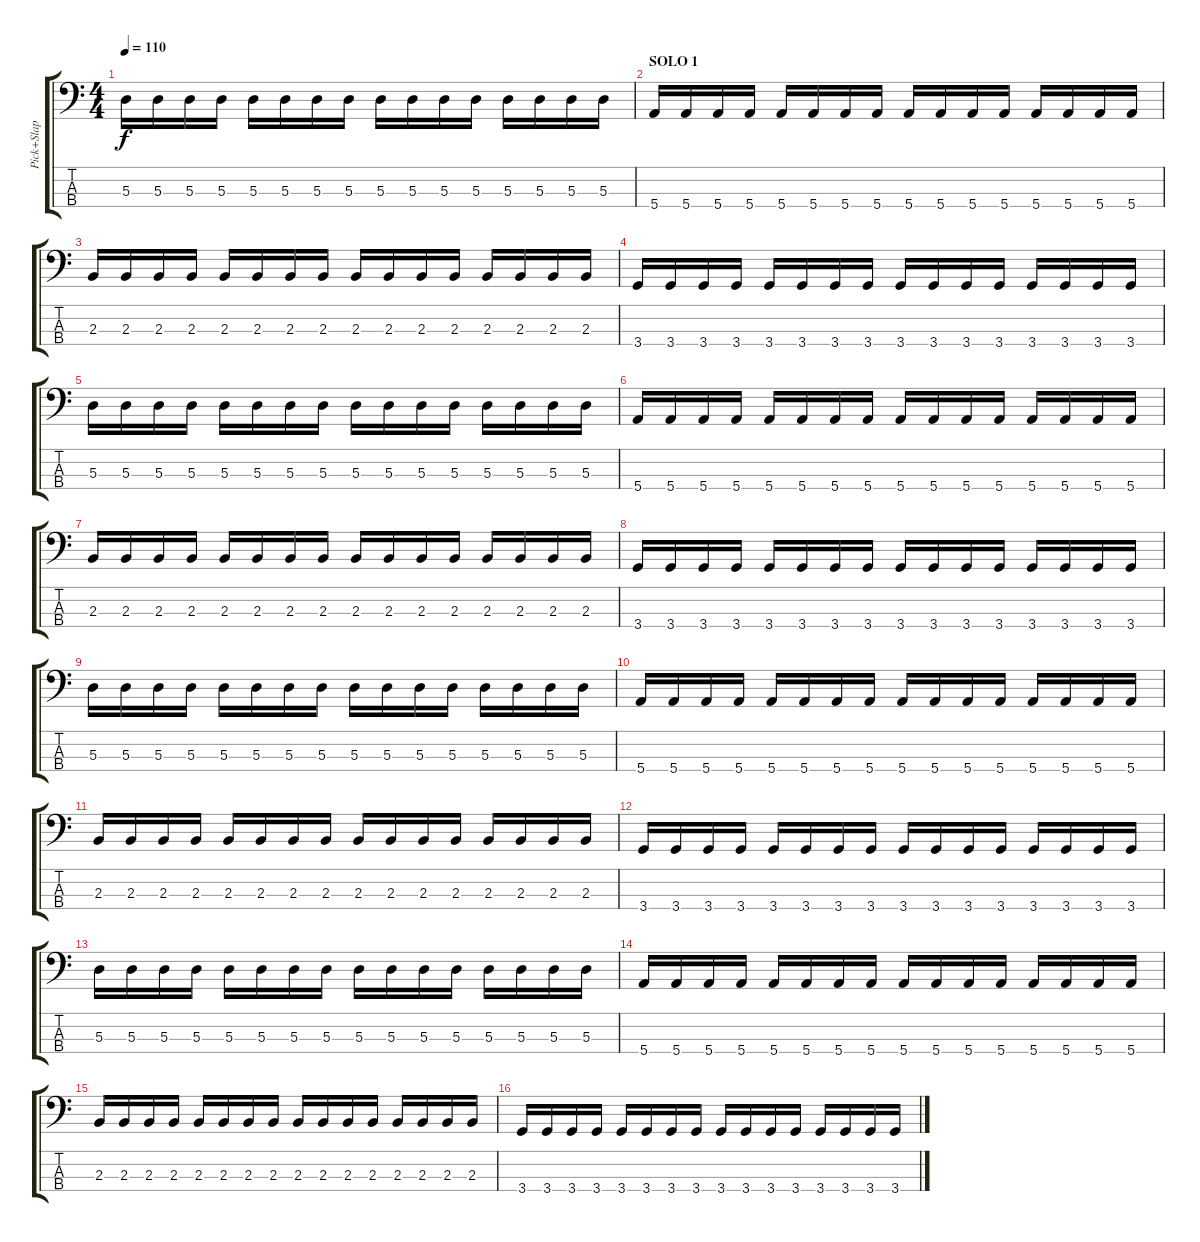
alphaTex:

\track ("Pick+Slap Bass" "Pick+Slap ") {instrument electricbasspick}
\staff {score tabs}
\tuning (G2 D2 A1 E1) {hide}
\ts (4 4)
\tempo 110
\clef f4
\ks c
5.3.16{dy f} 5.3.16 5.3.16 5.3.16 5.3.16 5.3.16 5.3.16 5.3.16 5.3.16 5.3.16 5.3.16 5.3.16 5.3.16 5.3.16 5.3.16 5.3.16 |
\section ("" "SOLO 1")
5.4.16 5.4.16 5.4.16 5.4.16 5.4.16 5.4.16 5.4.16 5.4.16 5.4.16 5.4.16 5.4.16 5.4.16 5.4.16 5.4.16 5.4.16 5.4.16 |
2.3.16 2.3.16 2.3.16 2.3.16 2.3.16 2.3.16 2.3.16 2.3.16 2.3.16 2.3.16 2.3.16 2.3.16 2.3.16 2.3.16 2.3.16 2.3.16 |
3.4.16 3.4.16 3.4.16 3.4.16 3.4.16 3.4.16 3.4.16 3.4.16 3.4.16 3.4.16 3.4.16 3.4.16 3.4.16 3.4.16 3.4.16 3.4.16 |
5.3.16 5.3.16 5.3.16 5.3.16 5.3.16 5.3.16 5.3.16 5.3.16 5.3.16 5.3.16 5.3.16 5.3.16 5.3.16 5.3.16 5.3.16 5.3.16 |
5.4.16 5.4.16 5.4.16 5.4.16 5.4.16 5.4.16 5.4.16 5.4.16 5.4.16 5.4.16 5.4.16 5.4.16 5.4.16 5.4.16 5.4.16 5.4.16 |
2.3.16 2.3.16 2.3.16 2.3.16 2.3.16 2.3.16 2.3.16 2.3.16 2.3.16 2.3.16 2.3.16 2.3.16 2.3.16 2.3.16 2.3.16 2.3.16 |
3.4.16 3.4.16 3.4.16 3.4.16 3.4.16 3.4.16 3.4.16 3.4.16 3.4.16 3.4.16 3.4.16 3.4.16 3.4.16 3.4.16 3.4.16 3.4.16 |
5.3.16 5.3.16 5.3.16 5.3.16 5.3.16 5.3.16 5.3.16 5.3.16 5.3.16 5.3.16 5.3.16 5.3.16 5.3.16 5.3.16 5.3.16 5.3.16 |
5.4.16 5.4.16 5.4.16 5.4.16 5.4.16 5.4.16 5.4.16 5.4.16 5.4.16 5.4.16 5.4.16 5.4.16 5.4.16 5.4.16 5.4.16 5.4.16 |
2.3.16 2.3.16 2.3.16 2.3.16 2.3.16 2.3.16 2.3.16 2.3.16 2.3.16 2.3.16 2.3.16 2.3.16 2.3.16 2.3.16 2.3.16 2.3.16 |
3.4.16 3.4.16 3.4.16 3.4.16 3.4.16 3.4.16 3.4.16 3.4.16 3.4.16 3.4.16 3.4.16 3.4.16 3.4.16 3.4.16 3.4.16 3.4.16 |
5.3.16 5.3.16 5.3.16 5.3.16 5.3.16 5.3.16 5.3.16 5.3.16 5.3.16 5.3.16 5.3.16 5.3.16 5.3.16 5.3.16 5.3.16 5.3.16 |
5.4.16 5.4.16 5.4.16 5.4.16 5.4.16 5.4.16 5.4.16 5.4.16 5.4.16 5.4.16 5.4.16 5.4.16 5.4.16 5.4.16 5.4.16 5.4.16 |
2.3.16 2.3.16 2.3.16 2.3.16 2.3.16 2.3.16 2.3.16 2.3.16 2.3.16 2.3.16 2.3.16 2.3.16 2.3.16 2.3.16 2.3.16 2.3.16 |
3.4.16 3.4.16 3.4.16 3.4.16 3.4.16 3.4.16 3.4.16 3.4.16 3.4.16 3.4.16 3.4.16 3.4.16 3.4.16 3.4.16 3.4.16 3.4.16
